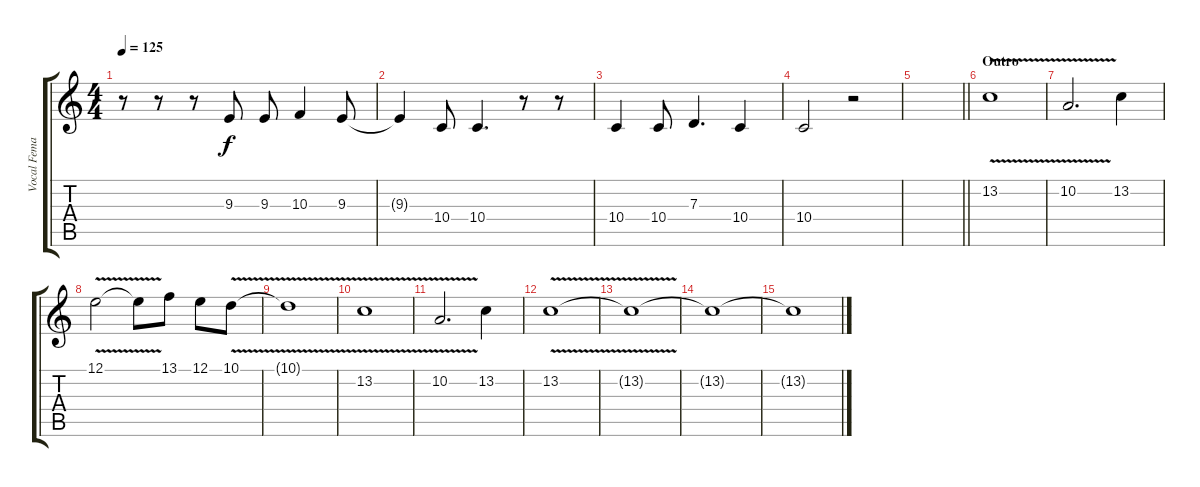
\track ("Vocal Female" "Vocal Fema") {instrument lead1square}
\staff {score tabs}
\tuning (E4 B3 G3 D3 A2 E2) {hide}
\ts (4 4)
\tempo 125
\clef g2
\ks c
r.8{dy f} r.8 r.8 9.3.8 9.3.8 10.3.4 9.3.8 |
9.3{t}.4 10.4.8 10.4.4{d} r.8 r.8 |
10.4.4 10.4.8 7.3.4{d} 10.4.4 |
10.4.2 r.2 |
\barLineRight lightlight
|
\section ("" "Outro")
13.2{v}.1 |
10.2{v}.2{d} 13.2.4 |
12.1{v}.2 12.1{t}.8 13.1.8 12.1.8 10.1{v}.8 |
10.1{t}.1 |
13.2{v}.1 |
10.2{v}.2{d} 13.2.4 |
13.2{v}.1{volume 8} |
13.2{t}.1 |
13.2{t}.1 |
13.2{t}.1
